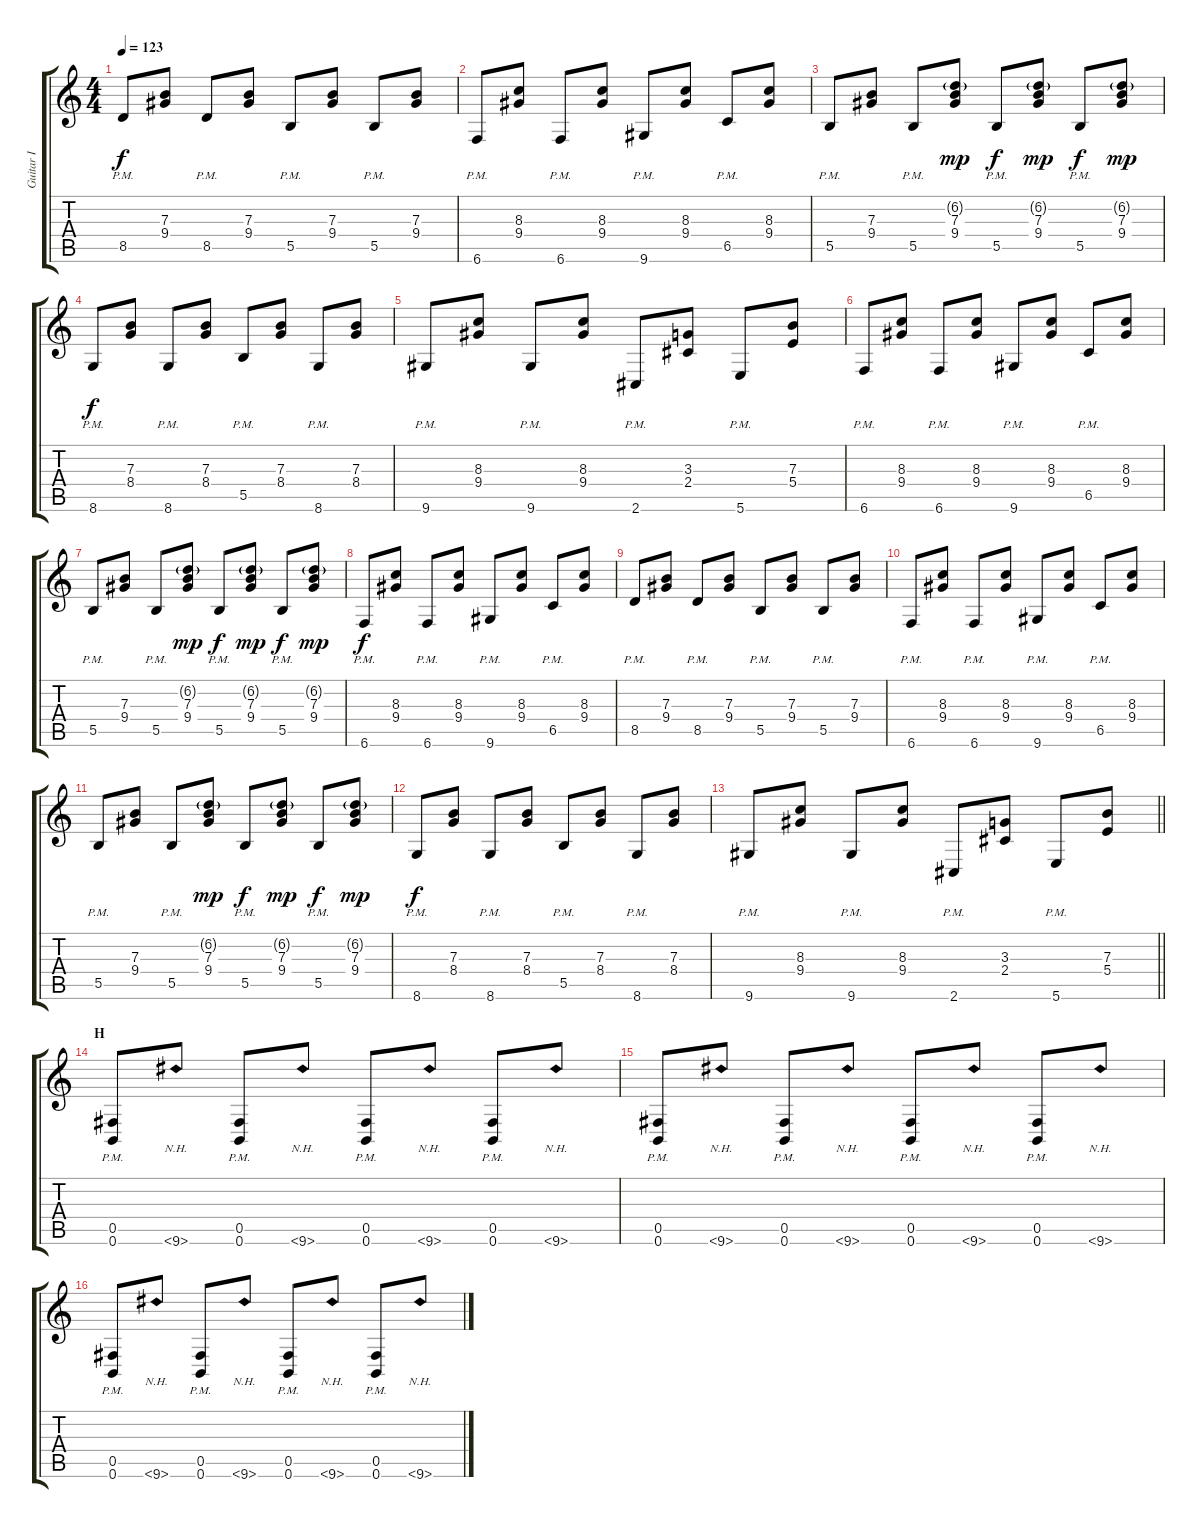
\track ("Guitar I" "Guitar I") {instrument distortionguitar}
\staff {score tabs}
\tuning (Db4 Ab3 E3 B2 Gb2 B1) {hide}
\ts (4 4)
\tempo 123
\clef g2
\ks c
8.5{pm}.8{dy f} (7.3 9.4).8 8.5{pm}.8 (7.3 9.4).8 5.5{pm}.8 (7.3 9.4).8 5.5{pm}.8 (7.3 9.4).8 |
6.6{pm}.8 (8.3 9.4).8 6.6{pm}.8 (8.3 9.4).8 9.6{pm}.8 (8.3 9.4).8 6.5{pm}.8 (8.3 9.4).8 |
5.5{pm}.8 (7.3 9.4).8 5.5{pm}.8 (6.2{g} 7.3 9.4).8{dy mp} 5.5{pm}.8{dy f} (6.2{g} 7.3 9.4).8{dy mp} 5.5{pm}.8{dy f} (6.2{g} 7.3 9.4).8{dy mp} |
8.6{pm}.8{dy f} (7.3 8.4).8 8.6{pm}.8 (7.3 8.4).8 5.5{pm}.8 (7.3 8.4).8 8.6{pm}.8 (7.3 8.4).8 |
9.6{pm}.8 (8.3 9.4).8 9.6{pm}.8 (8.3 9.4).8 2.6{pm}.8 (3.3 2.4).8 5.6{pm}.8 (7.3 5.4).8 |
6.6{pm}.8 (8.3 9.4).8 6.6{pm}.8 (8.3 9.4).8 9.6{pm}.8 (8.3 9.4).8 6.5{pm}.8 (8.3 9.4).8 |
5.5{pm}.8 (7.3 9.4).8 5.5{pm}.8 (6.2{g} 7.3 9.4).8{dy mp} 5.5{pm}.8{dy f} (6.2{g} 7.3 9.4).8{dy mp} 5.5{pm}.8{dy f} (6.2{g} 7.3 9.4).8{dy mp} |
6.6{pm}.8{dy f} (8.3 9.4).8 6.6{pm}.8 (8.3 9.4).8 9.6{pm}.8 (8.3 9.4).8 6.5{pm}.8 (8.3 9.4).8 |
8.5{pm}.8 (7.3 9.4).8 8.5{pm}.8 (7.3 9.4).8 5.5{pm}.8 (7.3 9.4).8 5.5{pm}.8 (7.3 9.4).8 |
6.6{pm}.8 (8.3 9.4).8 6.6{pm}.8 (8.3 9.4).8 9.6{pm}.8 (8.3 9.4).8 6.5{pm}.8 (8.3 9.4).8 |
5.5{pm}.8 (7.3 9.4).8 5.5{pm}.8 (6.2{g} 7.3 9.4).8{dy mp} 5.5{pm}.8{dy f} (6.2{g} 7.3 9.4).8{dy mp} 5.5{pm}.8{dy f} (6.2{g} 7.3 9.4).8{dy mp} |
8.6{pm}.8{dy f} (7.3 8.4).8 8.6{pm}.8 (7.3 8.4).8 5.5{pm}.8 (7.3 8.4).8 8.6{pm}.8 (7.3 8.4).8 |
\barLineRight lightlight
9.6{pm}.8 (8.3 9.4).8 9.6{pm}.8 (8.3 9.4).8 2.6{pm}.8 (3.3 2.4).8 5.6{pm}.8 (7.3 5.4).8 |
\section ("" "H")
(0.5{pm} 0.6{pm}).8 9.6{nh}.8 (0.5{pm} 0.6{pm}).8 9.6{nh}.8 (0.5{pm} 0.6{pm}).8 9.6{nh}.8 (0.5{pm} 0.6{pm}).8 9.6{nh}.8 |
(0.5{pm} 0.6{pm}).8 9.6{nh}.8 (0.5{pm} 0.6{pm}).8 9.6{nh}.8 (0.5{pm} 0.6{pm}).8 9.6{nh}.8 (0.5{pm} 0.6{pm}).8 9.6{nh}.8 |
(0.5{pm} 0.6{pm}).8 9.6{nh}.8 (0.5{pm} 0.6{pm}).8 9.6{nh}.8 (0.5{pm} 0.6{pm}).8 9.6{nh}.8 (0.5{pm} 0.6{pm}).8 9.6{nh}.8
